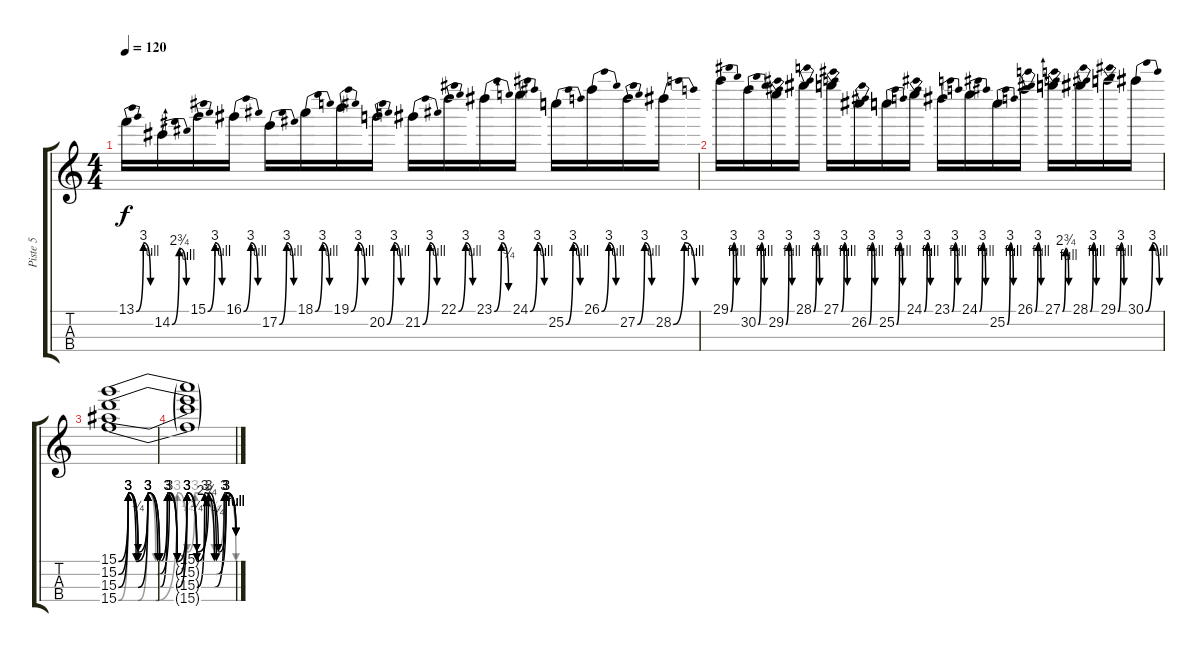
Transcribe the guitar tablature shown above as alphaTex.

\track ("Piste 5" "Piste 5") {instrument electricbasspick}
\staff {score tabs}
\tuning (E4 B3 G3 D3) {hide}
\ts (4 4)
\tempo 120
\clef g2
\ks c
13.1{be (bendrelease 0 0 30 12 30 12 60 4)}.16{dy f} 14.2{be (bendrelease 0 0 30 11 30 11 60 4)}.16 15.1{be (bendrelease 0 0 30 12 30 12 60 4)}.16 16.1{be (bendrelease 0 0 30 12 30 12 60 4)}.16 17.2{be (bendrelease 0 0 30 12 30 12 60 4)}.16 18.1{be (bendrelease 0 0 30 12 30 12 60 4)}.16 19.1{be (bendrelease 0 0 30 12 30 12 60 4)}.16 20.2{be (bendrelease 0 0 30 12 30 12 60 4)}.16 21.2{be (bendrelease 0 0 30 12 30 12 60 4)}.16 22.1{be (bendrelease 0 0 30 12 30 12 60 4)}.16 23.1{be (bendrelease 0 0 30 12 30 12 60 3)}.16 24.1{be (bendrelease 0 0 30 12 30 12 60 4)}.16 25.2{be (bendrelease 0 0 30 12 30 12 60 4)}.16 26.1{be (bendrelease 0 0 30 12 30 12 60 4)}.16 27.2{be (bendrelease 0 0 30 12 30 12 60 4)}.16 28.2{be (bendrelease 0 0 30 12 30 12 60 4)}.16 |
29.1{be (bendrelease 0 0 30 12 30 12 60 4)}.16 30.2{be (bendrelease 0 0 30 12 30 12 60 4)}.16 29.2{be (bendrelease 0 0 30 12 30 12 60 4)}.16 28.1{be (bendrelease 0 0 30 12 30 12 60 4)}.16 27.1{be (bendrelease 0 0 30 12 30 12 60 4)}.16 26.2{be (bendrelease 0 0 30 12 30 12 60 4)}.16 25.2{be (bendrelease 0 0 30 12 30 12 60 4)}.16 24.1{be (bendrelease 0 0 30 12 30 12 60 4)}.16 23.1{be (bendrelease 0 0 30 12 30 12 60 4)}.16 24.1{be (bendrelease 0 0 30 12 30 12 60 4)}.16 25.2{be (bendrelease 0 0 30 12 30 12 60 4)}.16 26.1{be (bendrelease 0 0 30 12 30 12 60 4)}.16 27.1{be (bendrelease 0 0 30 11 30 11 60 4)}.16 28.1{be (bendrelease 0 0 30 12 30 12 60 4)}.16 29.1{be (bendrelease 0 0 30 12 30 12 60 4)}.16 30.1{be (bendrelease 0 0 30 12 30 12 60 4)}.16 |
(15.1{be (custom 0 0 5 12 9 0 15 12 21 0 25 12 30 0 35 12 40 0 45 11 51 1 55 12 60 4)} 15.2{be (custom 0 0 5 12 10 1 15 12 20 0 26 12 30 0 35 12 40 1 46 12 50 0 55 12 60 4)} 15.3{be (custom 0 0 5 12 10 0 15 12 21 0 25 12 30 0 35 12 40 0 44 12 49 0 54 12 60 4)} 15.4{be (custom 0 0 5 12 10 0 15 12 19 0 30 12 35 1 39 12 49 1 54 12 60 0)}).1 |
(15.1{t} 15.2{t} 15.3{t} 15.4{t}).1
